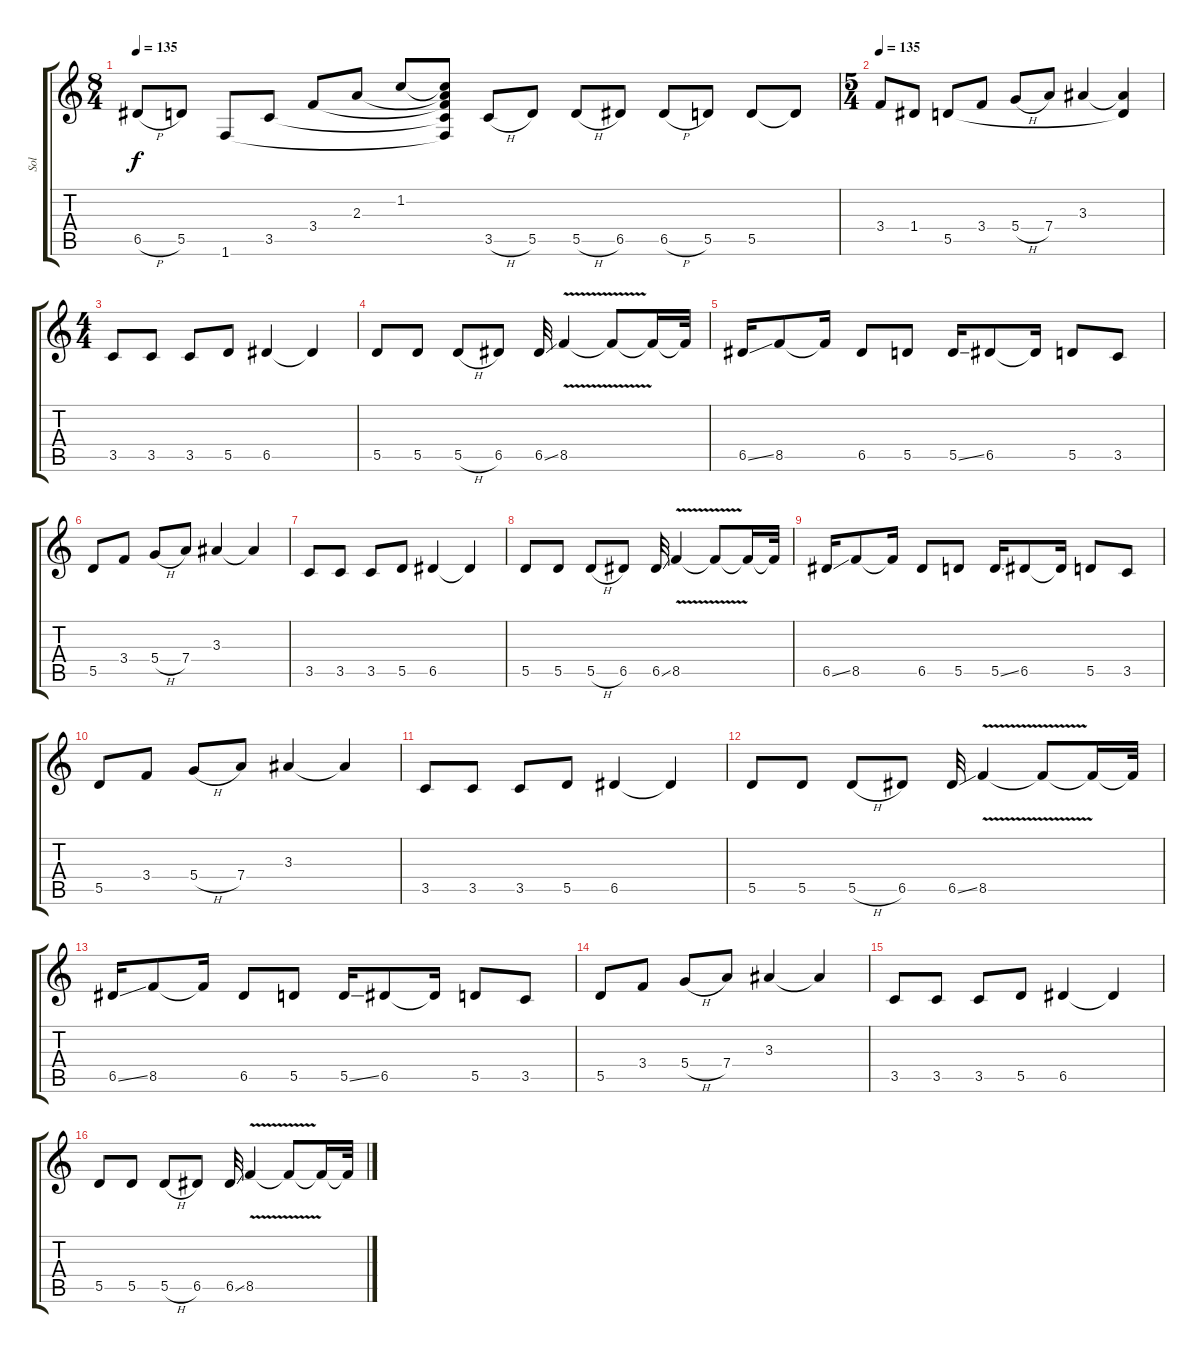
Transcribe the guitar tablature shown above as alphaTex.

\track ("Sol" "Sol") {instrument acousticguitarsteel}
\staff {score tabs}
\tuning (E4 B3 G3 D3 A2 E2) {hide}
\ts (8 4)
\tempo 135
\clef g2
\ks c
6.5{h}.8{dy f} 5.5.8 1.6.8 3.5.8 3.4.8 2.3.8 1.2.8 (1.2{t} 2.3{t} 3.4{t} 3.5{t} 1.6{t}).8 3.5{h}.8 5.5.8 5.5{h}.8 6.5.8 6.5{h}.8 5.5.8 5.5.8 5.5{t}.8 |
\ts (5 4)
\tempo 135
3.4.8 1.4.8 5.5.8 3.4.8 5.4{h}.8 7.4.8 3.3.4 (3.3{t} 5.5{t}).4 |
\ts (4 4)
3.5.8 3.5.8 3.5.8 5.5.8 6.5.4 6.5{t}.4 |
5.5.8 5.5.8 5.5{h}.8 6.5.8 6.5{ss}.32 8.5{v}.4 8.5{t}.8 8.5{t}.16 8.5{t}.32 |
6.5{ss}.16 8.5.8 8.5{t}.16 6.5.8 5.5.8 5.5{ss}.16 6.5.8 6.5{t}.16 5.5.8 3.5.8 |
5.5.8 3.4.8 5.4{h}.8 7.4.8 3.3.4 3.3{t}.4 |
3.5.8 3.5.8 3.5.8 5.5.8 6.5.4 6.5{t}.4 |
5.5.8 5.5.8 5.5{h}.8 6.5.8 6.5{ss}.32 8.5{v}.4 8.5{t}.8 8.5{t}.16 8.5{t}.32 |
6.5{ss}.16 8.5.8 8.5{t}.16 6.5.8 5.5.8 5.5{ss}.16 6.5.8 6.5{t}.16 5.5.8 3.5.8 |
5.5.8 3.4.8 5.4{h}.8 7.4.8 3.3.4 3.3{t}.4 |
3.5.8 3.5.8 3.5.8 5.5.8 6.5.4 6.5{t}.4 |
5.5.8 5.5.8 5.5{h}.8 6.5.8 6.5{ss}.32 8.5{v}.4 8.5{t}.8 8.5{t}.16 8.5{t}.32 |
6.5{ss}.16 8.5.8 8.5{t}.16 6.5.8 5.5.8 5.5{ss}.16 6.5.8 6.5{t}.16 5.5.8 3.5.8 |
5.5.8 3.4.8 5.4{h}.8 7.4.8 3.3.4 3.3{t}.4 |
3.5.8 3.5.8 3.5.8 5.5.8 6.5.4 6.5{t}.4 |
5.5.8 5.5.8 5.5{h}.8 6.5.8 6.5{ss}.32 8.5{v}.4 8.5{t}.8 8.5{t}.16 8.5{t}.32
